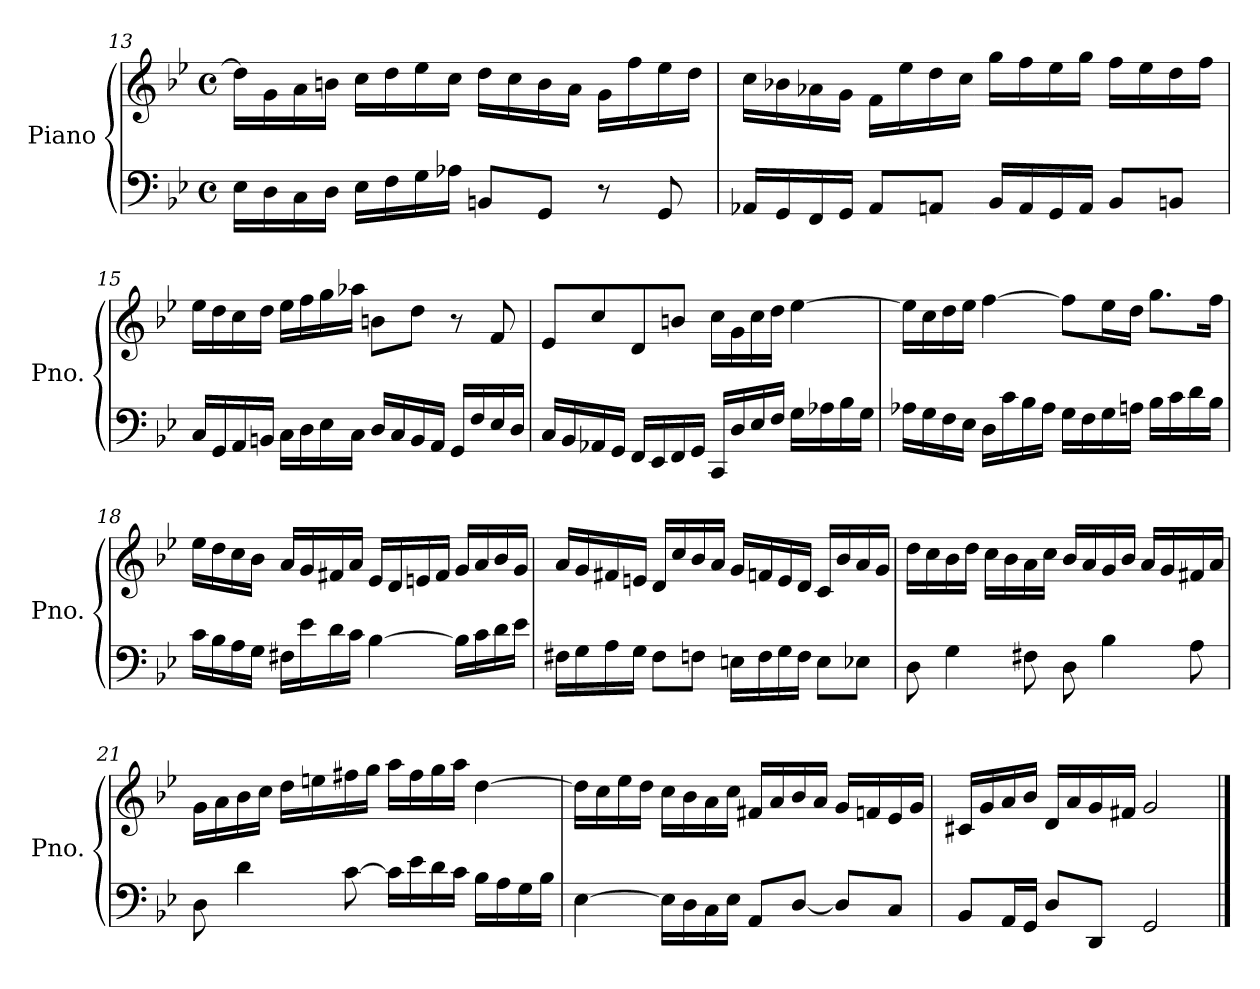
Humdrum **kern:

**kern	**kern
*part1	*part1
*staff2	*staff1
*I"Piano	*
*I'Pno.	*
*clefF4	*clefG2
*k[b-e-]	*k[b-e-]
*M4/4	*M4/4
*met(c)	*met(c)
=13	=13
16E-\LL	16dd\LL]
16D\	16g\
16C\	16a\
16D\JJ	16bn\JJ
16E-\LL	16cc\LL
16F\	16dd\
16G\	16ee-\
16A-X\JJ	16cc\JJ
8BBn/L	16dd\LL
.	16cc\
8GG/J	16b\
.	16a\JJ
8r	16g\LL
.	16ff\
8GG/	16ee-\
.	16dd\JJ
=14	=14
16AA-X/LL	16cc\LL
16GG/	16b-X\
16FF/	16a-X\
16GG/JJ	16g\JJ
8AA-/L	16f\LL
.	16ee-\
8AAn/J	16dd\
.	16cc\JJ
16BB-/LL	16gg\LL
16AA/	16ff\
16GG/	16ee-\
16AA/JJ	16gg\JJ
8BB-/L	16ff\LL
.	16ee-\
8BBn/J	16dd\
.	16ff\JJ
=15	=15
16C/LL	16ee-\LL
16GG/	16dd\
16AA/	16cc\
16BBn/JJ	16dd\JJ
16C\LL	16ee-\LL
16D\	16ff\
16E-\	16gg\
16C\JJ	16aa-X\JJ
16D/LL	8bn\L
16C/	.
16BB/	8dd\J
16AA/JJ	.
16GG/LL	8r
16F/	.
16E-/	8f/
16D/JJ	.
!!LO:LB:g=z
=16	=16
16C/LL	8e-/L
16BB-/	.
16AA-X/	8cc/
16GG/JJ	.
16FF/LL	8d/
16EE-/	.
16FF/	8bn/J
16GG/JJ	.
16CC/LL	16cc\LL
16D/	16g\
16E-/	16cc\
16F/JJ	16dd\JJ
16G\LL	[4ee-\
16A-X\	.
16B-\	.
16G\JJ	.
=17	=17
16A-X\LL	16ee-\LL]
16G\	16cc\
16F\	16dd\
16E-\JJ	16ee-\JJ
16D\LL	[4ff\
16c\	.
16B-\	.
16A-\JJ	.
16G\LL	8ff\L]
16F\	.
16G\	16ee-\L
16An\JJ	16dd\JJ
16B-\LL	8.gg\L
16c\	.
16d\	.
16B-\JJ	16ff\Jk
=18	=18
16c\LL	16ee-\LL
16B-\	16dd\
16A\	16cc\
16G\JJ	16b-\JJ
16F#X\LL	16a/LL
16e-\	16g/
16d\	16f#X/
16c\JJ	16a/JJ
[4B-\	16e-/LL
.	16d/
.	16en/
.	16f#/JJ
16B-\LL]	16g/LL
16c\	16a/
16d\	16b-/
16e-\JJ	16g/JJ
=19	=19
16F#X\LL	16a/LL
16G\	16g/
16A\	16f#X/
16G\JJ	16en/JJ
8F#\L	16d/LL
.	16cc/
8Fn\J	16b-/
.	16a/JJ
16En\LL	16g/LL
16F\	16fn/
16G\	16e/
16F\JJ	16d/JJ
8E\L	16c/LL
.	16b-/
8E-X\J	16a/
.	16g/JJ
!!LO:LB:g=z
=20	=20
8D\	16dd\LL
.	16cc\
4G\	16b-\
.	16dd\JJ
.	16cc\LL
.	16b-\
8F#X\	16a\
.	16cc\JJ
8D\	16b-/LL
.	16a/
4B-\	16g/
.	16b-/JJ
.	16a/LL
.	16g/
8A\	16f#X/
.	16a/JJ
=21	=21
8D\	16g\LL
.	16a\
4d\	16b-\
.	16cc\JJ
.	16dd\LL
.	16een\
[8c\	16ff#X\
.	16gg\JJ
16c\LL]	16aa\LL
16e-\	16ff#\
16d\	16gg\
16c\JJ	16aa\JJ
16B-\LL	[4dd\
16A\	.
16G\	.
16B-\JJ	.
=22	=22
[4E-\	16dd\LL]
.	16cc\
.	16ee-\
.	16dd\JJ
16E-\LL]	16cc\LL
16D\	16b-\
16C\	16a\
16E-\JJ	16cc\JJ
8AA/L	16f#X/LL
.	16a/
[8D/J	16b-/
.	16a/JJ
8D/L]	16g/LL
.	16fn/
8C/J	16e-/
.	16g/JJ
=23	=23
8BB-/L	16c#X/LL
.	16g/
16AA/L	16a/
16GG/JJ	16b-/JJ
8D/L	16d/LL
.	16a/
8DD/J	16g/
.	16f#X/JJ
2GG/	2g/
==	==
*-	*-
